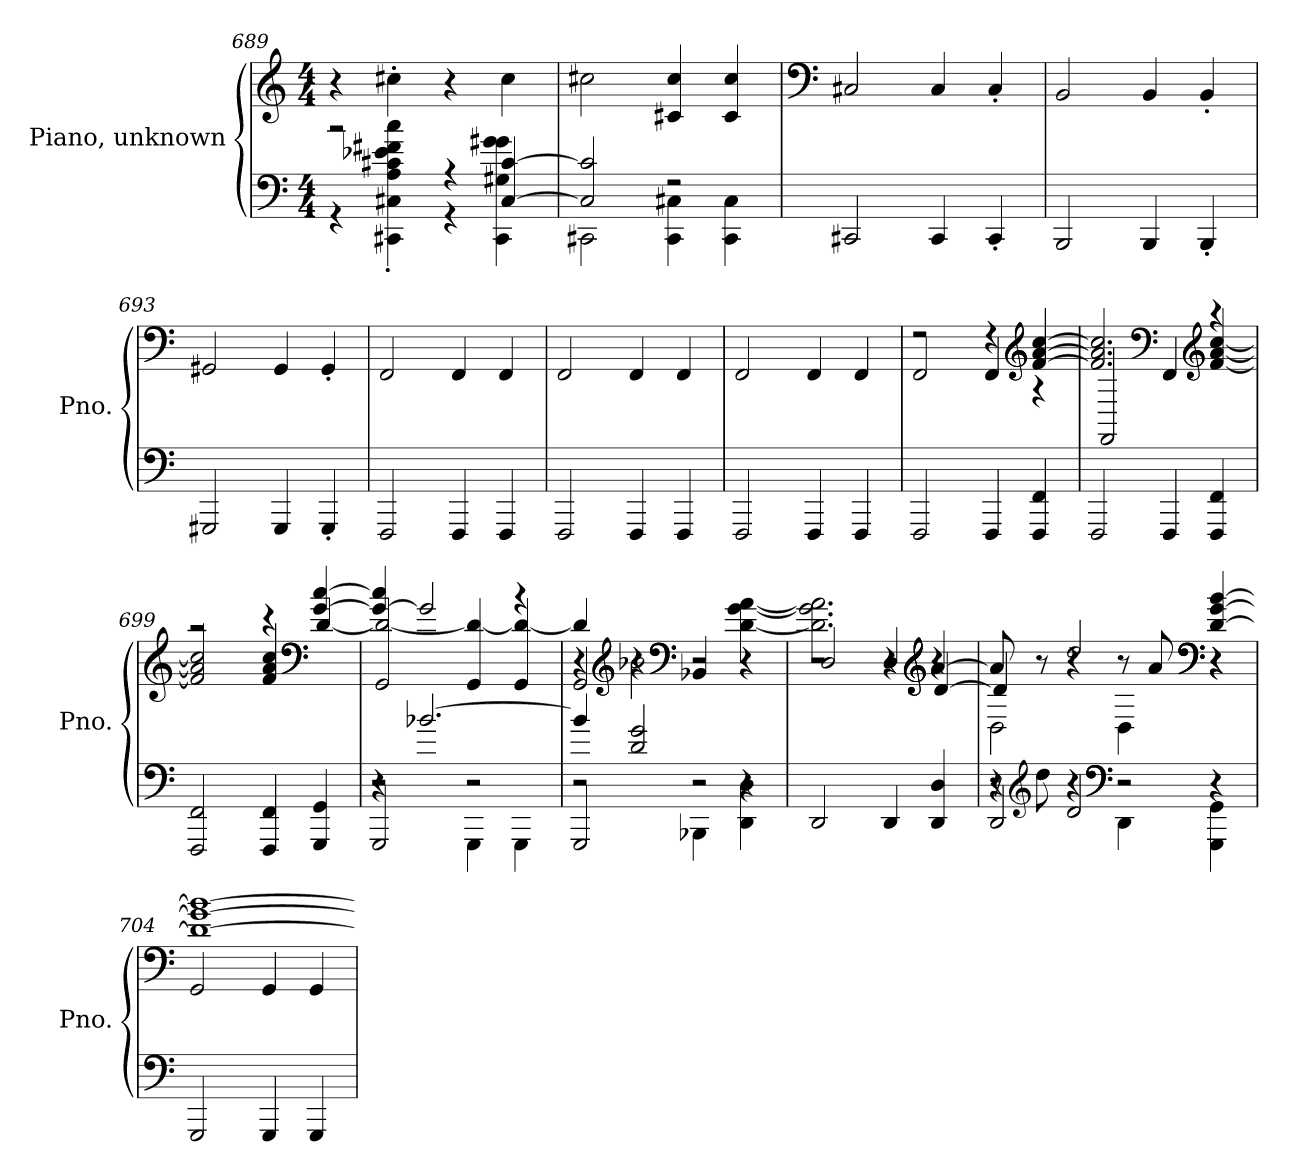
**kern	**kern
*part1	*part1
*staff2	*staff1
*I"Piano, unknown	*
*I'Pno.	*
!!LO:PB:g=z
*clefF4	*clefG2
*k[]	*k[]
*M4/4	*M4/4
=689	=689
*^	*
2r	4r	4r
.	4CC#X\' 4C#X\' 4A\' 4c#X\' 4e-X\' 4f#X\' 4cc\'	4cc#X'\
4r	4r	4r
[4C#/ [4c#/	4CC#\ 4G#X\ 4g\ 4g#X\	4cc#\
=690	=690	=690
2C#/] 2c#/]	2CC#X\	2cc#X\
2r	4CC#\ 4C#X\	4c#X/ 4cc#/
.	4CC#\ 4C#\	4c#/ 4cc#/
*v	*v	*
=691	=691
*	*clefF4
2CC#X/	2C#X/
4CC#/	4C#/
4CC#'/	4C#'/
=692	=692
2BBB/	2BB/
4BBB/	4BB/
4BBB'/	4BB'/
=693	=693
2GGG#X/	2GG#X/
4GGG#/	4GG#/
4GGG#'/	4GG#'/
=694	=694
2FFF/	2FF/
4FFF/	4FF/
4FFF/	4FF/
=695	=695
2FFF/	2FF/
4FFF/	4FF/
4FFF/	4FF/
!!LO:LB:g=z
=696	=696
2FFF/	2FF/
4FFF/	4FF/
4FFF/	4FF/
=697	=697
*	*^
2FFF/	2r	2FF/
4FFF/	4r	4FF/
*	*clefG2	*
4FFF/ 4FF/	[4f/ [4a/ [4cc/	4r
=698	=698	=698
2FFF/	2.f/] 2.a/] 2.cc/]	2FF/
*	*clefF4	*
4FFF/	.	4FF/
*	*clefG2	*
4FFF/ 4FF/	4r	[4f/ [4a/ [4cc/
=699	=699	=699
2FFF/ 2FF/	2r	2f/] 2a/] 2cc/]
4FFF/ 4FF/	4r	4f/ 4a/ 4cc/
*	*clefF4	*
4GGG/ 4GG/	[4g/ [4cc/	[4d/
=700	=700	=700
*^	*	*
*	*^	*	*
4r	2r	2GGG/	4g/_ 4cc/]	2GG/ 2d/_
[2.b-X/	.	.	2g/]	.
.	4GGG\	2r	.	4GG/ 4d/_
.	4GGG\	.	4r	4GG/ 4d/_
=701	=701	=701	=701	=701
*	*	*	*	*^
4b-/]	2r	2GGG/	2GG/	4r	4d/]
*	*	*	*clefG2	*	*
2d/ 2g/	.	.	.	2b-X\	4r
*	*	*	*clefF4	*	*
.	4BBB-X\	2r	2r	.	4BB-X/
4r	4DD\ 4D\	.	.	[4d\ [4g\ [4a\	4r
*v	*v	*v	*	*	*
!!LO:LB:g=z	!!	!!
=702	=702	=702	=702
2DD/	2r	2.d\] 2.g\] 2.a\]	2D/
4DD/	4r	.	4D/
*	*clefG2	*	*
4DD/ 4D/	[4a/	4r	[4d/
=703	=703	=703	=703
*^	*	*	*
*	*^	*	*	*
4r	8r	2DD/	8a/]	2D\	4d/]
*clefG2	*	*	*	*	*
.	8dd\	.	8r	.	.
2d/	4r	.	2dd/	.	4r
*clefF4	*	*	*	*	*
.	4DD\	2r	.	4D\	8r
.	.	.	.	.	8a/
*	*	*	*clefF4	*	*
4r	4GGG\ 4GG\	.	[4d/ [4g/ [4b/	4r	4r
*v	*v	*v	*	*	*
*	*	*v	*v
=704	=704	=704
2GGG/	1d_ 1g_ 1b_	2GG/
4GGG/	.	4GG/
4GGG/	.	4GG/
*	*v	*v
=	=
*-	*-
